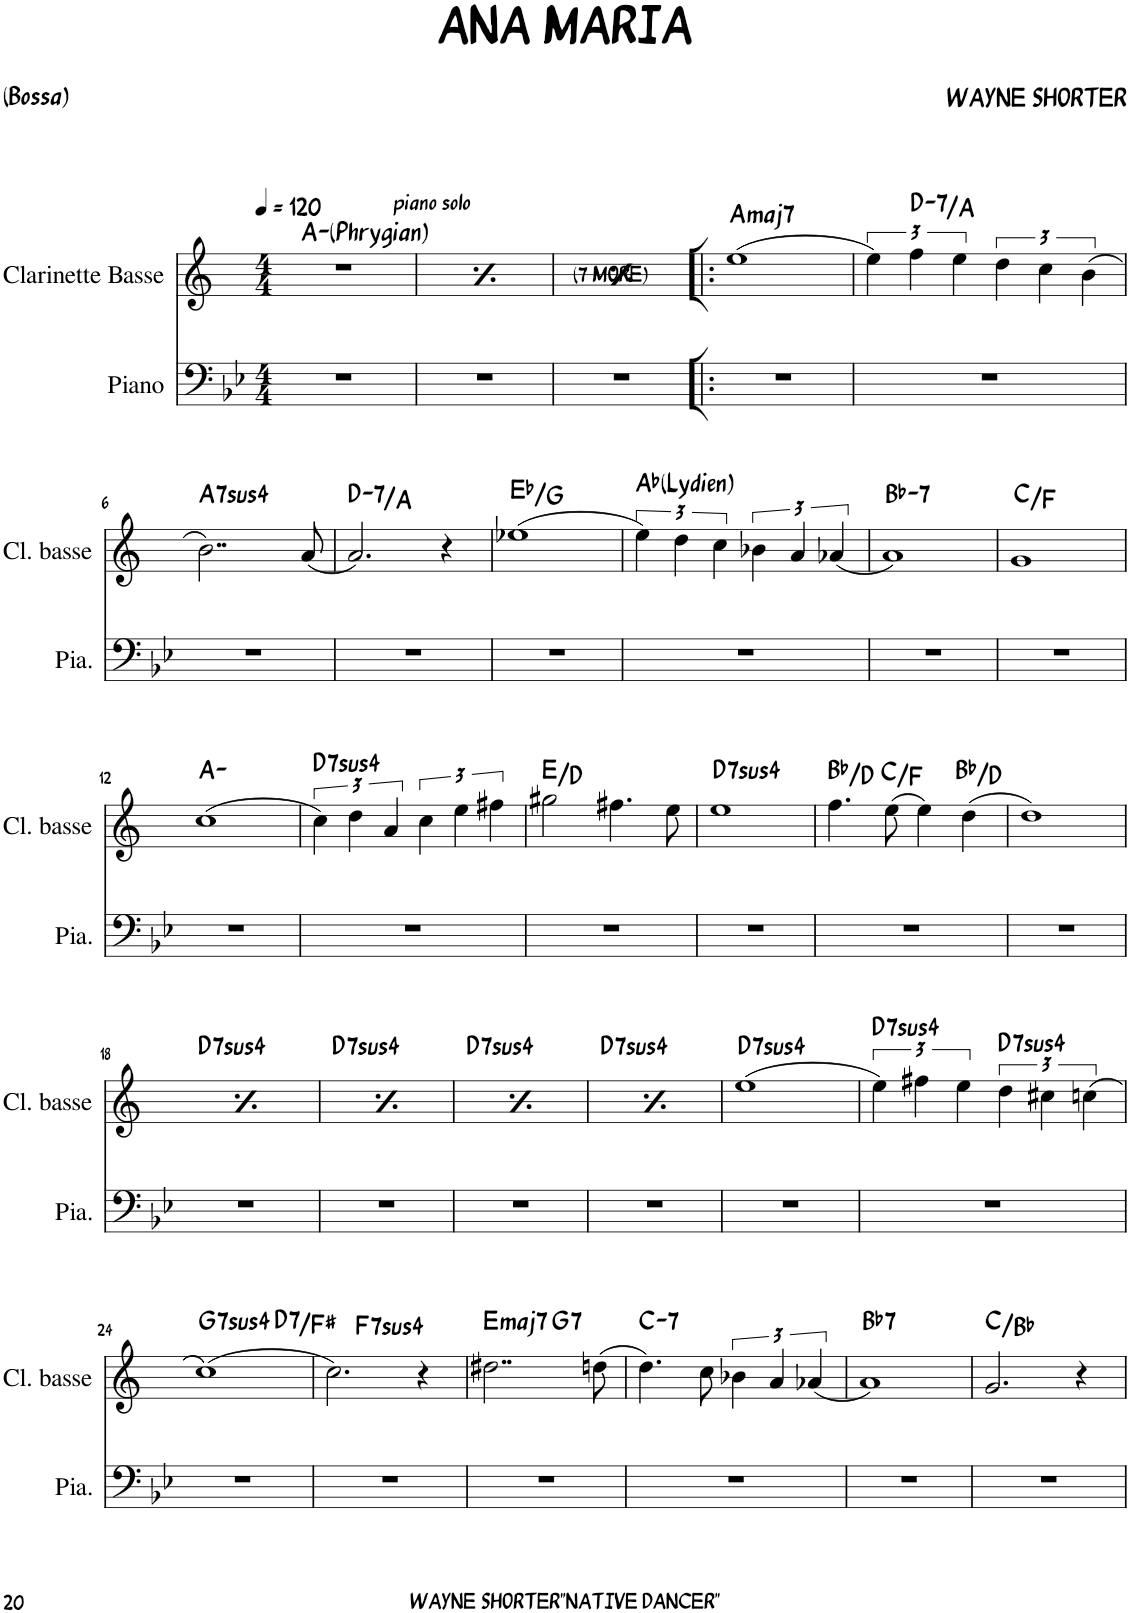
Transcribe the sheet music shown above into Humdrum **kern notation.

**kern	**kern	**harte
*part2	*part1	*part1
*staff2	*staff1	*
*I"Piano	*I"Clarinette Basse	*
*I'Pia.	*I'Cl. basse	*
*clefF4	*clefG2	*
*	*Trd8c14	*
*k[b-e-]	*k[]	*
*M4/4	*M4/4	*
*MM120	*MM120	*
=1	=1	=1
1r	1r	A:min
=2	=2	=2
*	*MM120	*
1r	1r	A:min
=3	=3	=3
*	*MM120	*
1r	1r	A:min
=4!|:	=4!|:	=4!|:
!	!	!LO:H:kt=maj7
1r	(1ee	A:maj7
=5	=5	=5
1r	6ee\)	.
!	!	!LO:H:kt=7
.	6ff\	D:min7/5
.	6ee\	.
.	6dd\	.
.	6cc\	.
.	(6b\	.
!!LO:LB:g=z
=6	=6	=6
!	!	!LO:H:kt=74
1r	2..b\)	A:sus4(7)
.	(8a/	.
=7	=7	=7
!	!	!LO:H:kt=7
1r	2.a/)	D:min7/5
.	4r	.
=8	=8	=8
1r	(1ee-X	Eb:maj/3
=9	=9	=9
1r	6ee\)	Ab:maj
.	6dd\	.
.	6cc\	.
.	6b-X\	.
.	6a/	.
.	(6a-X/	.
=10	=10	=10
!	!	!LO:H:kt=7
1r	1a)	Bb:min7
=11	=11	=11
1r	1g	C:maj/4
!!LO:LB:g=z
=12	=12	=12
1r	(1cc	A:min
=13	=13	=13
!	!	!LO:H:kt=74
1r	6cc\)	D:sus4(7)
.	6dd\	.
.	6a/	.
.	6cc\	.
.	6ee\	.
.	6ff#X\	.
=14	=14	=14
1r	2gg#X\	E:maj/b7
.	4.ff#X\	.
.	8ee\	.
=15	=15	=15
!	!	!LO:H:kt=74
1r	1ee	D:sus4(7)
=16	=16	=16
1r	4.ff\	Bb:maj/3
.	(8ee\	.
.	4ee\)	C:maj/4
.	(4dd\	Bb:maj/3
=17	=17	=17
1r	1dd)	.
!!LO:LB:g=z
=18	=18	=18
1r	(1dd	.
=19	=19	=19
1r	(1dd	.
=20	=20	=20
1r	(1dd	.
=21	=21	=21
1r	(1dd	.
=22	=22	=22
!	!	!LO:H:kt=74
1r	(1ee	D:sus4(7)
=23	=23	=23
!	!	!LO:H:kt=74
1r	6ee\)	D:sus4(7)
.	6ff#X\	.
.	6ee\	.
!	!	!LO:H:kt=74
.	6dd\	D:sus4(7)
.	6cc#X\	.
.	(6ccn\	.
!!LO:LB:g=z
=24	=24	=24
!	!	!LO:H:kt=74
*	*^	*
1r	(1cc)	4ryy	G:sus4(7)
!	!	!	!LO:H:kt=7
.	.	2.ryy	D:7/3
=25	=25	=25	=25
!	!	!	!LO:H:kt=74
*	*v	*v	*
1r	2.cc\)	F:sus4(7)
.	4r	.
=26	=26	=26
!	!	!LO:H:kt=maj7
*	*^	*
1r	2..dd#X\	4ryy	E:maj7
!	!	!	!LO:H:kt=7
.	.	2.ryy	G:7
.	(8ddn\	.	.
=27	=27	=27	=27
!	!	!	!LO:H:kt=7
*	*v	*v	*
1r	4.dd\)	C:min7
.	8cc\	.
.	6b-X\	.
.	6a/	.
.	(6a-X/	.
=28	=28	=28
!	!	!LO:H:kt=7
1r	1a)	Bb:7
=29	=29	=29
1r	2.g/	C:maj/b7
.	4r	.
=	=	=
*-	*-	*-
